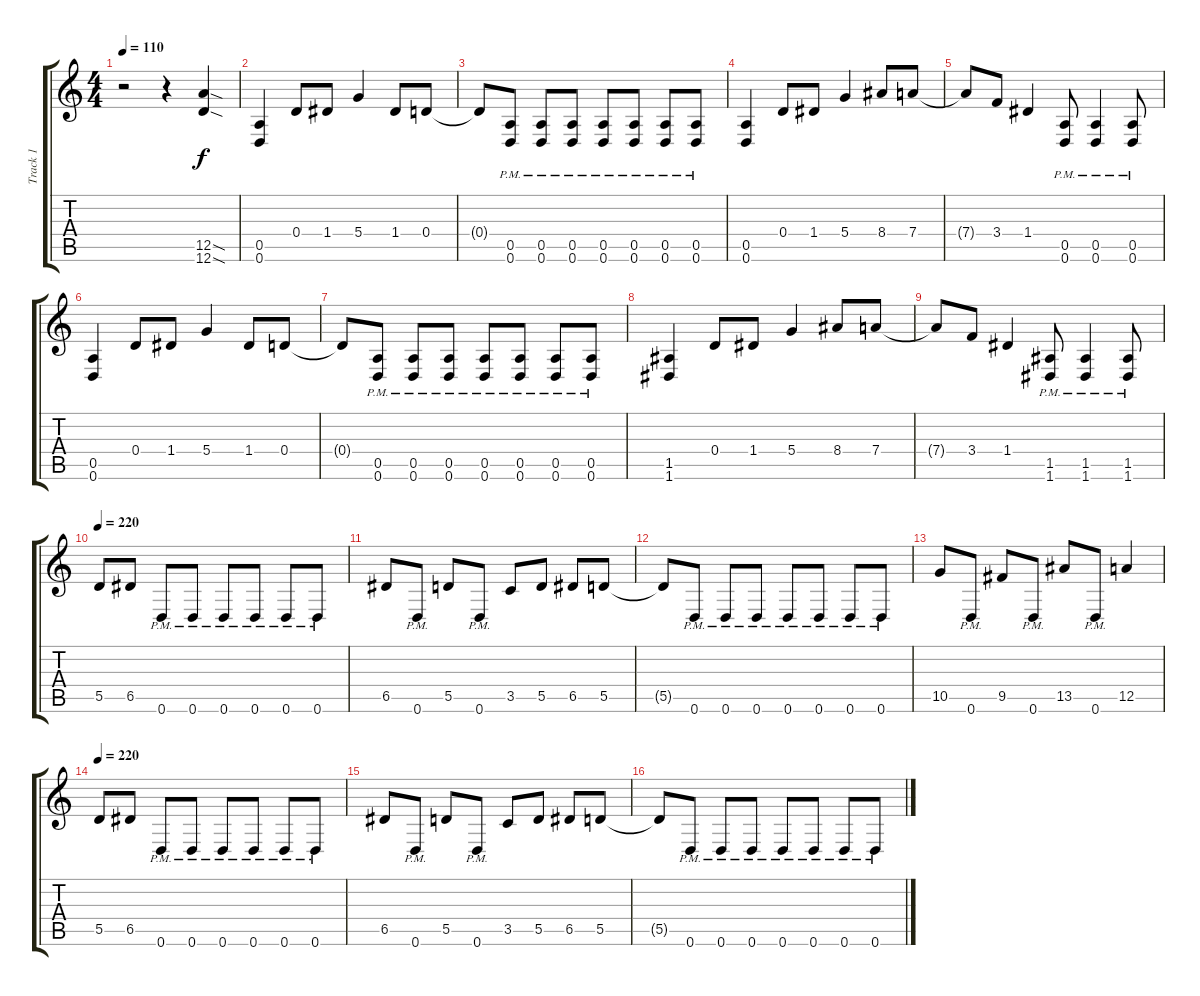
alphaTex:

\track ("Track 1" "Track 1") {instrument distortionguitar}
\staff {score tabs}
\tuning (E4 B3 G3 D3 A2 D2) {hide}
\ts (4 4)
\tempo 110
\clef g2
\ks c
r.2{dy f instrument distortionguitar} r.4 (12.5{sod} 12.6{sod}).4 |
(0.5 0.6).4 0.4.8 1.4.8 5.4.4 1.4.8 0.4.8 |
0.4{t}.8 (0.5{pm} 0.6{pm}).8 (0.5{pm} 0.6{pm}).8 (0.5{pm} 0.6{pm}).8 (0.5{pm} 0.6{pm}).8 (0.5{pm} 0.6{pm}).8 (0.5{pm} 0.6{pm}).8 (0.5{pm} 0.6{pm}).8 |
(0.5 0.6).4 0.4.8 1.4.8 5.4.4 8.4.8 7.4.8 |
7.4{t}.8 3.4.8 1.4.4 (0.5{pm} 0.6{pm}).8 (0.5{pm} 0.6{pm}).4 (0.5{pm} 0.6{pm}).8 |
(0.5 0.6).4 0.4.8 1.4.8 5.4.4 1.4.8 0.4.8 |
0.4{t}.8 (0.5{pm} 0.6{pm}).8 (0.5{pm} 0.6{pm}).8 (0.5{pm} 0.6{pm}).8 (0.5{pm} 0.6{pm}).8 (0.5{pm} 0.6{pm}).8 (0.5{pm} 0.6{pm}).8 (0.5{pm} 0.6{pm}).8 |
(1.5 1.6).4 0.4.8 1.4.8 5.4.4 8.4.8 7.4.8 |
7.4{t}.8 3.4.8 1.4.4 (1.5{pm} 1.6{pm}).8 (1.5{pm} 1.6{pm}).4 (1.5{pm} 1.6{pm}).8 |
\tempo 220
5.5.8 6.5.8 0.6{pm}.8 0.6{pm}.8 0.6{pm}.8 0.6{pm}.8 0.6{pm}.8 0.6{pm}.8 |
6.5.8 0.6{pm}.8 5.5.8 0.6{pm}.8 3.5.8 5.5.8 6.5.8 5.5.8 |
5.5{t}.8 0.6{pm}.8 0.6{pm}.8 0.6{pm}.8 0.6{pm}.8 0.6{pm}.8 0.6{pm}.8 0.6{pm}.8 |
10.5.8 0.6{pm}.8 9.5.8 0.6{pm}.8 13.5.8 0.6{pm}.8 12.5.4 |
\tempo 220
5.5.8 6.5.8 0.6{pm}.8 0.6{pm}.8 0.6{pm}.8 0.6{pm}.8 0.6{pm}.8 0.6{pm}.8 |
6.5.8 0.6{pm}.8 5.5.8 0.6{pm}.8 3.5.8 5.5.8 6.5.8 5.5.8 |
5.5{t}.8 0.6{pm}.8 0.6{pm}.8 0.6{pm}.8 0.6{pm}.8 0.6{pm}.8 0.6{pm}.8 0.6{pm}.8
